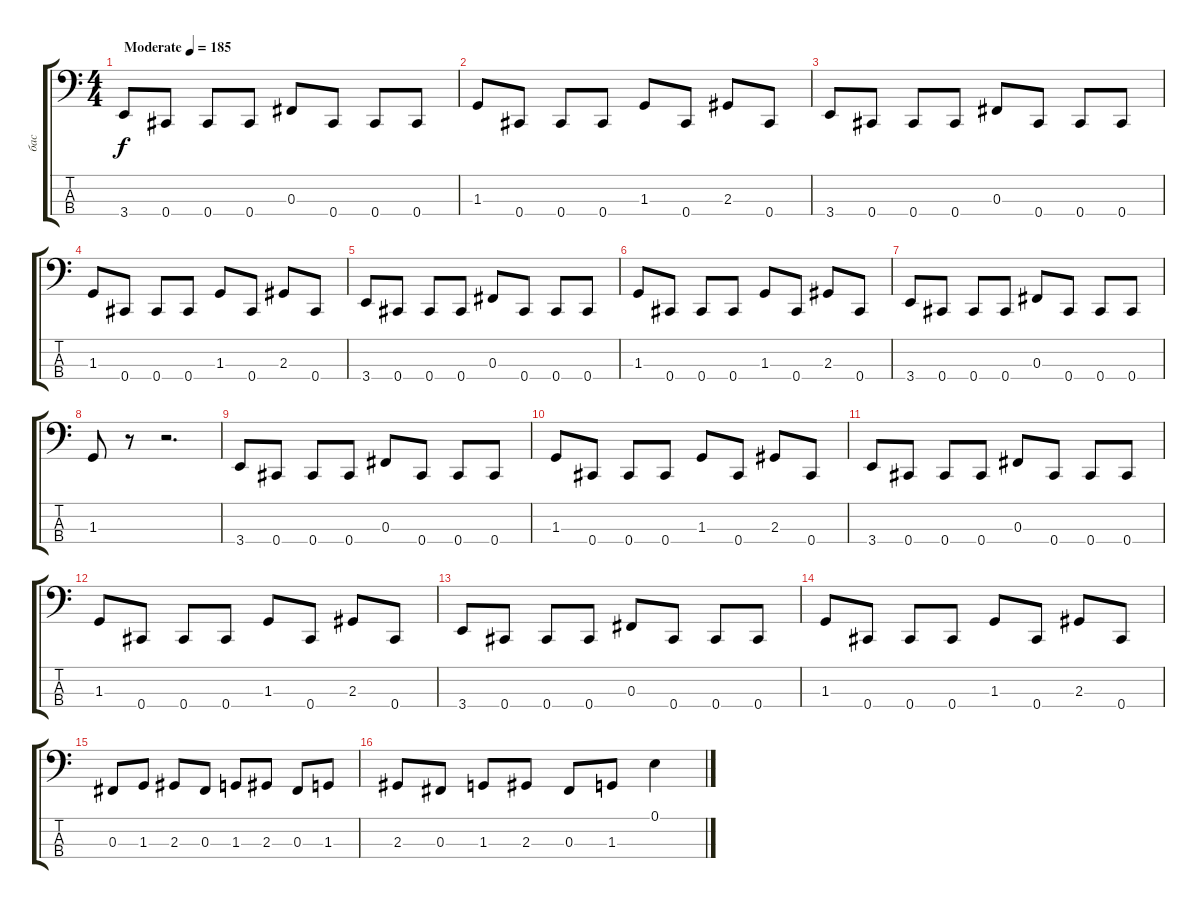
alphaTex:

\track ("бас" "бас") {instrument electricbassfinger}
\staff {score tabs}
\tuning (E2 B1 Gb1 Db1) {hide}
\ts (4 4)
\tempo (185 "Moderate")
\clef f4
\ks c
3.4.8{dy f instrument electricbassfinger} 0.4.8 0.4.8 0.4.8 0.3.8 0.4.8 0.4.8 0.4.8 |
1.3.8 0.4.8 0.4.8 0.4.8 1.3.8 0.4.8 2.3.8 0.4.8 |
3.4.8 0.4.8 0.4.8 0.4.8 0.3.8 0.4.8 0.4.8 0.4.8 |
1.3.8 0.4.8 0.4.8 0.4.8 1.3.8 0.4.8 2.3.8 0.4.8 |
3.4.8 0.4.8 0.4.8 0.4.8 0.3.8 0.4.8 0.4.8 0.4.8 |
1.3.8 0.4.8 0.4.8 0.4.8 1.3.8 0.4.8 2.3.8 0.4.8 |
3.4.8 0.4.8 0.4.8 0.4.8 0.3.8 0.4.8 0.4.8 0.4.8 |
1.3.8 r.8 r.2{d} |
3.4.8 0.4.8 0.4.8 0.4.8 0.3.8 0.4.8 0.4.8 0.4.8 |
1.3.8 0.4.8 0.4.8 0.4.8 1.3.8 0.4.8 2.3.8 0.4.8 |
3.4.8 0.4.8 0.4.8 0.4.8 0.3.8 0.4.8 0.4.8 0.4.8 |
1.3.8 0.4.8 0.4.8 0.4.8 1.3.8 0.4.8 2.3.8 0.4.8 |
3.4.8 0.4.8 0.4.8 0.4.8 0.3.8 0.4.8 0.4.8 0.4.8 |
1.3.8 0.4.8 0.4.8 0.4.8 1.3.8 0.4.8 2.3.8 0.4.8 |
0.3.8 1.3.8 2.3.8 0.3.8 1.3.8 2.3.8 0.3.8 1.3.8 |
2.3.8 0.3.8 1.3.8 2.3.8 0.3.8 1.3.8 0.1.4
